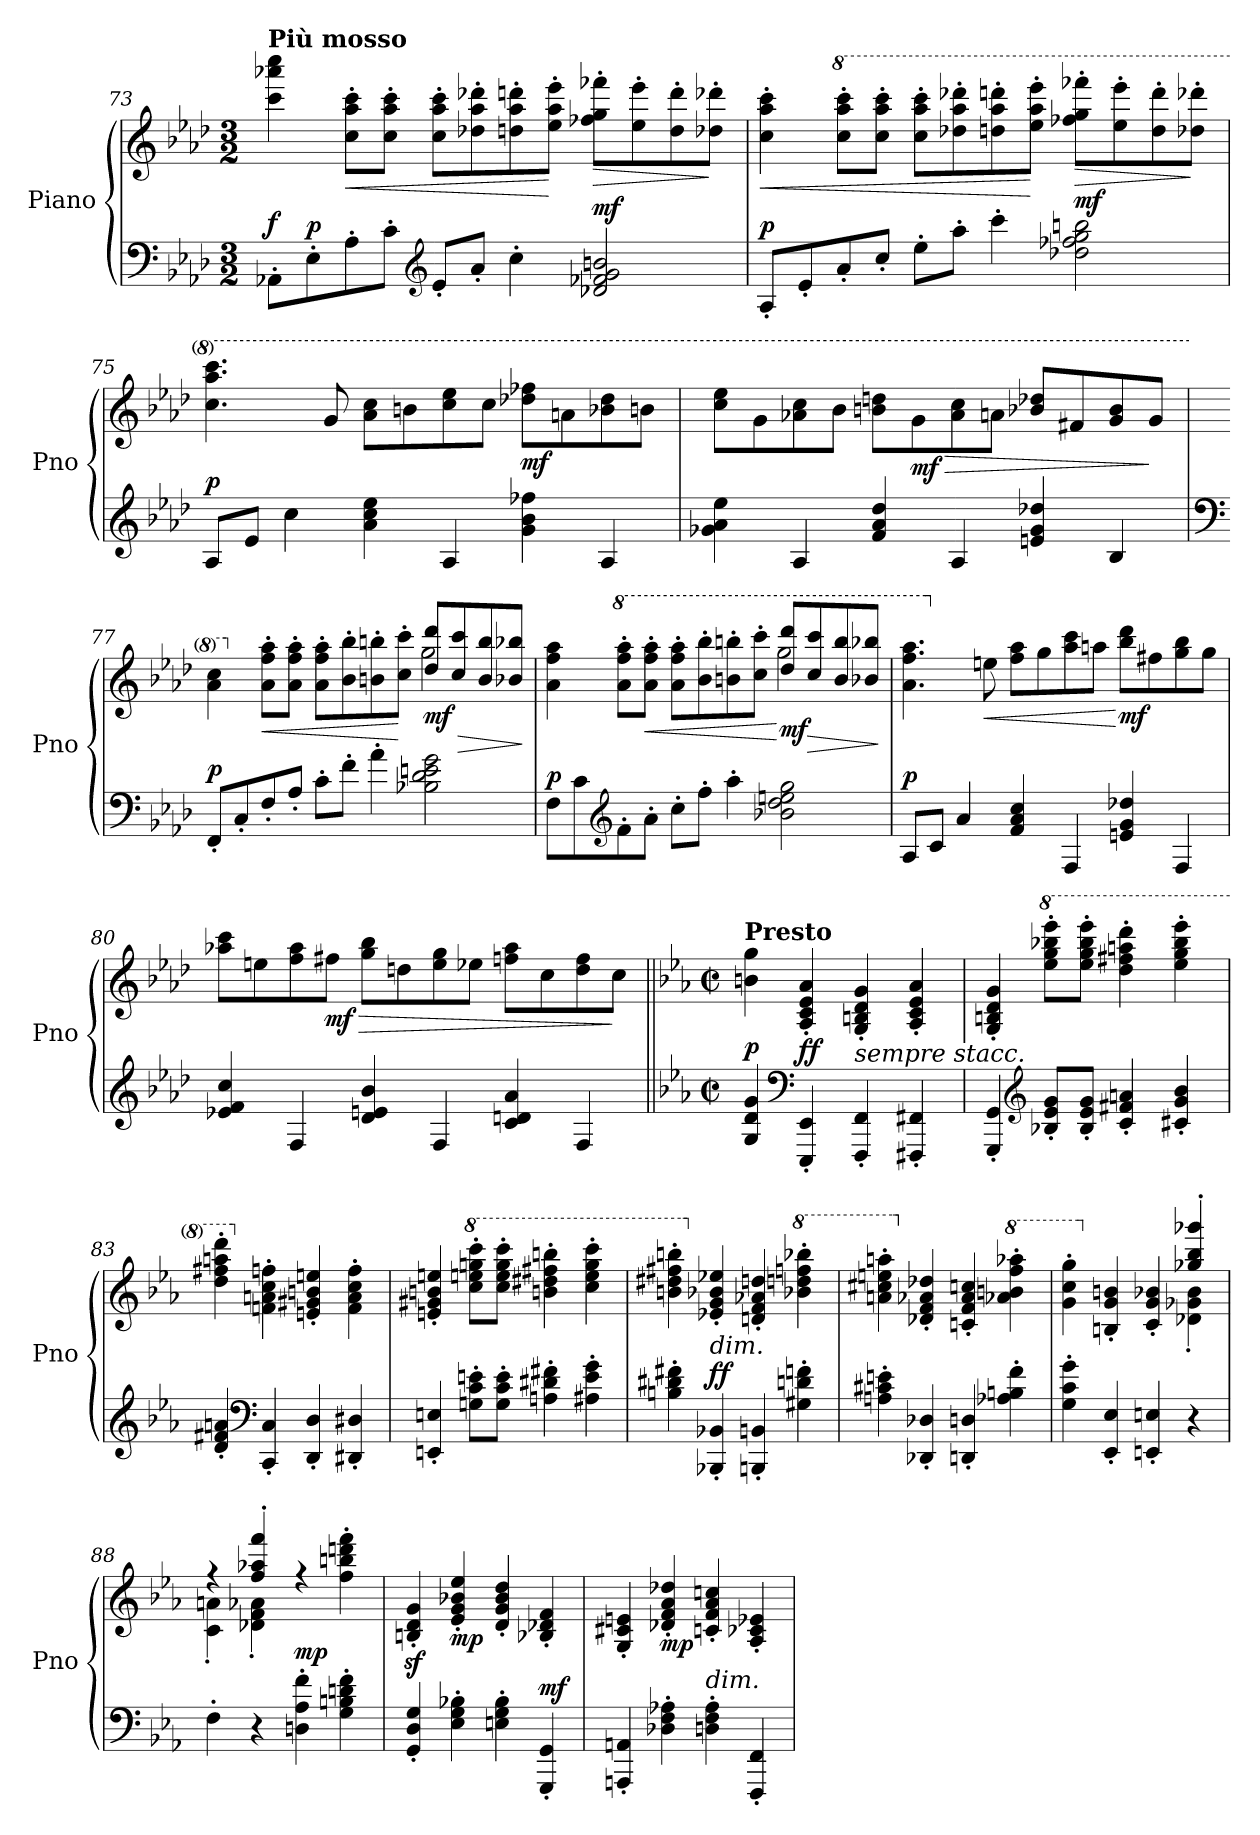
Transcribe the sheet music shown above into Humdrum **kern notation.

**kern	**kern	**dynam
*part1	*part1	*part1
*staff2	*staff1	*staff1/2
*I"Piano	*	*
*I'Pno	*	*
!!LO:LB:g=z
*clefF4	*clefG2	*
*k[b-e-a-d-]	*k[b-e-a-d-]	*
*M3/2	*M3/2	*
=73	=73	=73
!	!LO:TX:a:B:t=Più mosso	!
!	!	!LO:DY:a=2
8AA-X'\L	4ccc\ 4aaa-X\ 4cccc\	f
!	!	!LO:DY:a=2
8E-'\	.	p
!	!	!LO:HP:b
8A-'\	8cc\' 8aa-\' 8ccc\'L	<
8c'\J	8cc\' 8aa-\' 8ccc\'J	.
*clefG2	*	*
8e-'/L	8cc\' 8aa-\' 8ccc\'L	.
8a-'/J	8dd-X\' 8aa-\' 8ddd-X\'	.
4cc'\	8ddn\' 8aa-\' 8dddn\'	.
.	8ee-\' 8aa-\' 8eee-\'J	[
!	!	!LO:HP:b
!	!	!LO:DY:n=1:a=2
2d-X/ 2f-X/ 2g/ 2bn/	8ff-X\' 8gg\' 8fff-X\'L	> mf
.	8ee-\' 8eee-\'	.
.	8dd\' 8ddd\'	.
.	8dd-X\' 8ddd-X\'J	]
=74	=74	=74
!	!	!LO:HP:b
!	!	!LO:DY:n=1:a=2
8A-'/L	4cc\' 4aa-\' 4ccc\'	< p
8e-'/	.	.
*	*8va	*
8a-'/	8ccc\' 8aaa-\' 8cccc\'L	.
8cc'/J	8ccc\' 8aaa-\' 8cccc\'J	.
8ee-'\L	8ccc\' 8aaa-\' 8cccc\'L	.
8aa-'\J	8ddd-X\' 8aaa-\' 8dddd-X\'	.
4ccc'\	8dddn\' 8aaa-\' 8ddddn\'	.
.	8eee-\' 8aaa-\' 8eeee-\'J	[
!	!	!LO:HP:b
!	!	!LO:DY:n=2:a=2
2dd-X\ 2ff-X\ 2gg\ 2bbn\	8fff-X\' 8ggg\' 8ffff-X\'L	> mf
.	8eee-\' 8eeee-\'	.
.	8ddd\' 8dddd\'	.
.	8ddd-X\' 8dddd-X\'J	]
!!LO:LB:g=z
=75	=75	=75
!	!	!LO:DY:a=2
8A-/L	4.ccc\ 4.aaa-\ 4.cccc\	p
8e-/J	.	.
4cc\	.	.
.	8gg/	.
4a-\ 4cc\ 4ee-\	8aa-\ 8ccc\L	.
.	8bbn\	.
4A-/	8ccc\ 8eee-\	.
.	8ccc\J	.
!	!	!LO:DY:b
4g\ 4b-\ 4ff-X\	8ddd-X\ 8fff-X\L	mf
.	8aan\	.
4A-/	8bb-X\ 8ddd-\	.
.	8bbn\J	.
=76	=76	=76
4g-X\ 4a-\ 4ee-\	8ccc\ 8eee-\L	.
.	8gg\	.
4A-/	8aa-X\ 8ccc\	.
.	8bb-\J	.
4f/ 4a-/ 4dd-/	8bbn\ 8dddn\L	.
!	!	!LO:HP:b
!	!	!LO:DY:n=1:b
.	8gg\	> mf
4A-/	8aa-\ 8ccc\	.
.	8aan\J	.
4en/ 4g-/ 4dd-X/	8bb-X/ 8ddd-X/L	.
.	8ff#X/	.
4B-/	8gg/ 8bb-/	.
.	8gg/J	]
!!LO:LB:g=z
=77	=77	=77
*clefF4	*	*
*	*^	*
!	!	!	!LO:DY:a=2
8FF'/L	4aa-\ 4ccc\	2rgyy	p
8C'/	.	.	.
*	*X8va	*	*
!	!	!	!LO:HP:b
8F'/	8a-\' 8ff\' 8aa-\'L	.	<
8A-'/J	8a-\' 8ff\' 8aa-\'J	.	.
8c'\L	8a-\' 8ff\' 8aa-\'L	2rgyy	.
8f'\J	8b-\' 8bb-\'	.	.
4a-'\	8bn\' 8bbn\'	.	.
.	8cc\' 8ccc\'J	.	[
!	!	!	!LO:HP:b
!	!	!	!LO:DY:n=1:b
2B-X\ 2d-\ 2en\ 2g\	8dd-/ 8ddd-/L	2gg\	> mf
.	8cc/ 8ccc/	.	.
.	8b/ 8bb/	.	.
.	8b-X/ 8bb-X/J	.	.
*	*v	*v	*
.	.	]
!!LO:LB:g=z
=78	=78	=78
*	*^	*
!	!	!	!LO:DY:a=2
8F\L	4a-\ 4ff\ 4aa-\	2ryy	p
8c\	.	.	.
*clefG2	*	*	*
*	*8va	*	*
8f'\	8aa-\' 8fff\' 8aaa-\'L	.	.
!	!	!	!LO:HP:b
8a-'\J	8aa-\' 8fff\' 8aaa-\'J	.	<
8cc'\L	8aa-\' 8fff\' 8aaa-\'L	2rgyy	.
8ff'\J	8bb-\' 8bbb-\'	.	.
4aa-'\	8bbn\' 8bbbn\'	.	.
.	8ccc\' 8cccc\'J	.	.
!	!	!	!LO:DY:n=1:b
2b-X\ 2dd-\ 2een\ 2gg\	8ddd-/ 8dddd-/L	2ggg\	[ mf
!	!	!	!LO:HP:b
.	8ccc/ 8cccc/	.	>
.	8bb/ 8bbb/	.	.
.	8bb-X/ 8bbb-X/J	.	.
*	*v	*v	*
.	.	]
=79	=79	=79
!	!	!LO:DY:a=2
8A-/L	4.aa-\ 4.fff\ 4.aaa-\	p
8c/J	.	.
4a-/	.	.
*	*X8va	*
!	!	!LO:HP:b
.	8een\	<
4f/ 4a-/ 4cc/	8ff\ 8aa-\L	.
.	8gg\	.
4F/	8aa-\ 8ccc\	.
.	8aan\J	.
!	!	!LO:DY:n=1:b
4en/ 4g/ 4dd-X/	8bb-\ 8ddd-\L	[ mf
.	8ff#X\	.
4F/	8gg\ 8bb-\	.
.	8gg\J	.
=80	=80	=80
4e-X/ 4f/ 4cc/	8aa-X\ 8ccc\L	.
.	8een\	.
4F/	8ff\ 8aa-\	.
!	!	!LO:HP:b
!	!	!LO:DY:n=1:b
.	8ff#X\J	> mf
4d-/ 4en/ 4b-/	8gg\ 8bb-\L	.
.	8ddn\	.
4F/	8ee\ 8gg\	.
.	8ee-X\J	.
4c/ 4dn/ 4a-/	8ffn\ 8aa-\L	.
.	8cc\	.
4F/	8dd\ 8ff\	.
.	8cc\J	]
!!LO:PB:g=z
=81||	=81||	=81||
*k[b-e-a-]	*k[b-e-a-]	*
*M4/4	*M4/4	*
*met(c|)	*met(c|)	*
!	!LO:TX:a:B:t=Presto	!
!	!	!LO:DY:a=2
4G/ 4d/ 4g/	4bn\ 4gg\	p
*clefF4	*	*
!	!	!LO:DY:a=2
4EEE-/' 4EE-/'	4A-/' 4c/' 4e-/' 4a-/'	ff
!LO:TX:a:i:t=sempre stacc.	!	!
4FFF/' 4FF/'	4G/' 4Bn/' 4d/' 4g/'	.
4FFF#X/' 4FF#X/'	4A-/' 4c/' 4e-/' 4a-/'	.
=82	=82	=82
4GGG/' 4GG/'	4G/' 4Bn/' 4d/' 4g/'	.
*clefG2	*	*
*	*8va	*
8B-X/' 8e-/' 8g/'L	8eee-\' 8ggg\' 8bbb-X\' 8eeee-\'L	.
8B-/' 8e-/' 8g/'J	8eee-\' 8ggg\' 8bbb-\' 8eeee-\'J	.
4c/' 4f#X/' 4an/'	4ddd\' 4fff#X\' 4aaan\' 4dddd\'	.
4c#X/' 4g/' 4b-/'	4eee-\' 4ggg\' 4bbb-\' 4eeee-\'	.
=83	=83	=83
4d/' 4f#X/' 4an/'	4ddd\' 4fff#X\' 4aaan\' 4dddd\'	.
*clefF4	*	*
*	*X8va	*
4CC/' 4C/'	4fn\' 4an\' 4cc\' 4ff\'	.
4DD/' 4D/'	4en/' 4g#X/' 4bn/' 4een/'	.
4DD#X/' 4D#X/'	4f\' 4a\' 4cc\' 4ff\'	.
=84	=84	=84
4EEn/' 4En/'	4en/' 4g#X/' 4bn/' 4een/'	.
*	*8va	*
8Gn\' 8c\' 8en\'L	8ccc\' 8eeen\' 8gggn\' 8cccc\'L	.
8G\' 8c\' 8e\'J	8ccc\' 8eee\' 8ggg\' 8cccc\'J	.
4An\' 4d#X\' 4f#X\'	4bbn\' 4ddd#X\' 4fff#X\' 4bbbn\'	.
4A#X\' 4e\' 4g\'	4ccc\' 4eee\' 4ggg\' 4cccc\'	.
=85	=85	=85
4Bn\' 4d#X\' 4f#X\'	4bbn\' 4ddd#X\' 4fff#X\' 4bbbn\'	.
*	*X8va	*
!LO:TX:a:i:t=dim.	!	!
!	!	!LO:DY:a=2
4BBB-X/' 4BB-X/'	4e-X/' 4g/' 4b-/' 4ee-X/'	ff
4BBBn/' 4BBn/'	4dn/' 4f/' 4a-X/' 4dd/'	.
*	*8va	*
4G#X\' 4dn\' 4fn\'	4bb-X\' 4dddn\' 4fffn\' 4bbb-X\'	.
!!LO:LB:g=z
=86	=86	=86
4An\' 4c#X\' 4en\'	4aan\' 4ccc#X\' 4eeen\' 4aaan\'	.
*	*X8va	*
4DD-X/' 4D-X/'	4d-X/' 4f/' 4a-/' 4dd-X/'	.
4DDn/' 4Dn/'	4cn/' 4f/' 4a-/' 4cc/'	.
*	*8va	*
4A-X\' 4Bn\' 4f\'	4aa-X\' 4bbn\' 4fff\' 4aaa-X\'	.
=87	=87	=87
*	*^	*
4G\' 4c\' 4g\'	4gg\' 4ccc\' 4ggg\'	2.ryy	.
*	*X8va	*	*
4EE-/' 4E-/'	4Bn/' 4g/' 4bn/'	.	.
4EEn/' 4En/'	4c/' 4g/' 4b-X/'	.	.
4r	4gg-X/' 4bb-/' 4ggg-X/'	4d-X\' 4g-X\' 4b-\'	.
=88	=88	=88	=88
4F'\	4rff	4c\' 4an\'	.
4r	4ff/' 4aa-X/' 4fff/'	4d-X\' 4f\' 4a-X\'	.
!	!	!	!LO:DY:a=2
4Dn\' 4A-\' 4f\'	4rff	2ryy	mp
!	!	!	!LO:DY:b
!	!	!	!LO:DY:n=1:b
4G\' 4Bn\' 4dn\' 4f\'	4ff\' 4bbn\' 4dddn\' 4fff\'	.	ff sf
*	*v	*v	*
=89	=89	=89
4GG/' 4D/' 4G/'	4Bn/z<' 4d/z<' 4g/z<'	.
!	!	!LO:DY:b
4E-\' 4G\' 4B-X\'	4e-/' 4g/' 4b-X/' 4ee-/'	mp
4En\' 4G\' 4B-\'	4d/' 4g/' 4b-/' 4dd/'	.
!	!	!LO:DY:a=2
4GGG/' 4GG/'	4B-X/' 4d-X/' 4f/'	mf
=90	=90	=90
4AAAn/' 4AAn/'	4G/' 4c#X/' 4en/'	.
!	!	!LO:DY:b
4D-X\' 4F\' 4A-X\'	4d-X/' 4f/' 4a-/' 4dd-X/'	mp
!LO:TX:a:i:t=dim.	!	!
4Dn\' 4F\' 4A-\'	4cn/' 4f/' 4a-/' 4ccn/'	.
4FFF/' 4FF/'	4A-/' 4c-X/' 4e-X/'	.
=	=	=
*-	*-	*-
